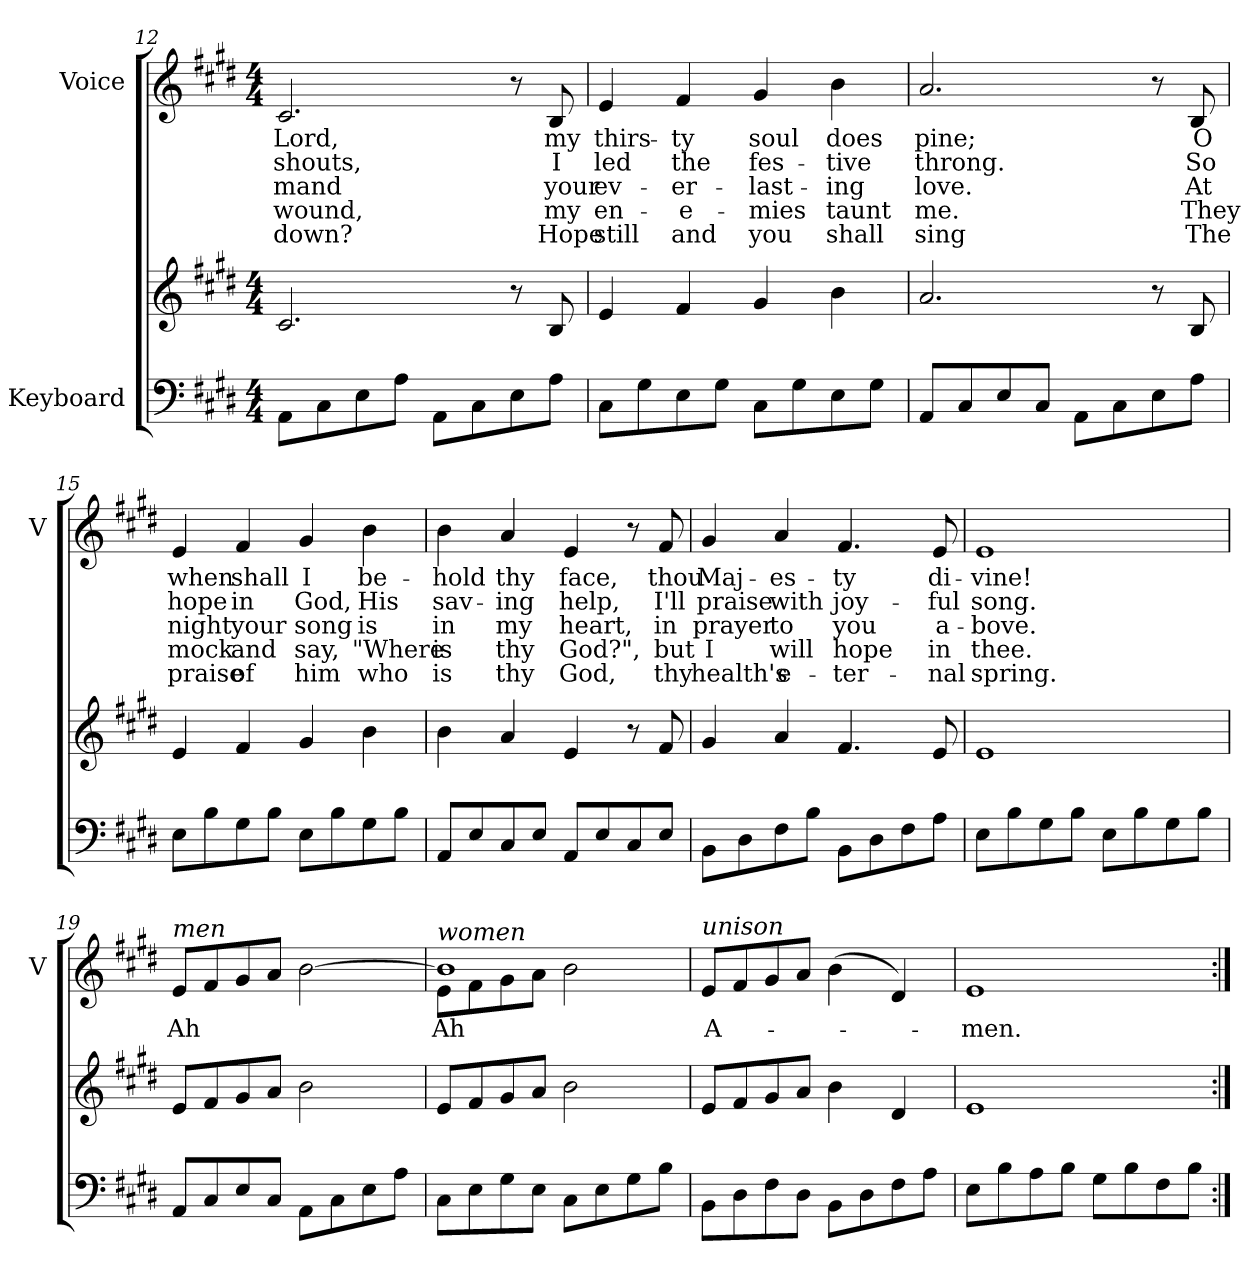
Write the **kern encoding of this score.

**kern	**kern	**kern	**text	**text	**text	**text	**text
*part2	*part2	*part1	*part1	*part1	*part1	*part1	*part1
*staff3	*staff2	*staff1	*staff1	*staff1	*staff1	*staff1	*staff1
*I"Keyboard	*	*I"Voice	*	*	*	*	*
*	*	*I'V	*	*	*	*	*
*clefF4	*clefG2	*clefG2	*	*	*	*	*
*k[f#c#g#d#]	*k[f#c#g#d#]	*k[f#c#g#d#]	*	*	*	*	*
*M4/4	*M4/4	*M4/4	*	*	*	*	*
=12	=12	=12	=12	=12	=12	=12	=12
8AA\L	2.c#/	2.c#/	-Lord,	-shouts,	-mand	-wound,	-down?
8C#\	.	.	.	.	.	.	.
8E\	.	.	.	.	.	.	.
8A\J	.	.	.	.	.	.	.
8AA\L	.	.	.	.	.	.	.
8C#\	.	.	.	.	.	.	.
8E\	8r	8r	.	.	.	.	.
8A\J	8B/	8B/	-my	-I	-your	-my	-Hope
!!LO:PB:g=z
=13	=13	=13	=13	=13	=13	=13	=13
8C#\L	4e/	4e/	-thirs-	-led	-ev-	-en-	-still
8G#\	.	.	.	.	.	.	.
8E\	4f#/	4f#/	-ty	-the	-er-	-e-	-and
8G#\J	.	.	.	.	.	.	.
8C#\L	4g#/	4g#/	-soul	-fes-	-last-	-mies	-you
8G#\	.	.	.	.	.	.	.
8E\	4b\	4b\	-does	-tive	-ing	-taunt	-shall
8G#\J	.	.	.	.	.	.	.
=14	=14	=14	=14	=14	=14	=14	=14
8AA/L	2.a/	2.a/	-pine;	-throng.	-love.	-me.	-sing
8C#/	.	.	.	.	.	.	.
8E/	.	.	.	.	.	.	.
8C#/J	.	.	.	.	.	.	.
8AA\L	.	.	.	.	.	.	.
8C#\	.	.	.	.	.	.	.
8E\	8r	8r	.	.	.	.	.
8A\J	8B/	8B/	-O	-So	-At	-They	-The
=15	=15	=15	=15	=15	=15	=15	=15
8E\L	4e/	4e/	-when	-hope	-night	-mock	-praise
8B\	.	.	.	.	.	.	.
8G#\	4f#/	4f#/	-shall	-in	-your	-and	-of
8B\J	.	.	.	.	.	.	.
8E\L	4g#/	4g#/	-I	-God,	-song	-say,	-him
8B\	.	.	.	.	.	.	.
8G#\	4b\	4b\	-be-	-His	-is	-"Where	-who
8B\J	.	.	.	.	.	.	.
=16	=16	=16	=16	=16	=16	=16	=16
8AA/L	4b\	4b\	-hold	-sav-	-in	-is	-is
8E/	.	.	.	.	.	.	.
8C#/	4a/	4a/	-thy	-ing	-my	-thy	-thy
8E/J	.	.	.	.	.	.	.
8AA/L	4e/	4e/	-face,	-help,	-heart,	-God?",	-God,
8E/	.	.	.	.	.	.	.
8C#/	8r	8r	.	.	.	.	.
8E/J	8f#/	8f#/	-thou	-I'll	-in	-but	-thy
!!LO:LB:g=z
=17	=17	=17	=17	=17	=17	=17	=17
8BB\L	4g#/	4g#/	-Maj-	-praise	-prayer	-I	-health's
8D#\	.	.	.	.	.	.	.
8F#\	4a/	4a/	-es-	-with	-to	-will	-e-
8B\J	.	.	.	.	.	.	.
8BB\L	4.f#/	4.f#/	-ty	-joy-	-you	-hope	-ter-
8D#\	.	.	.	.	.	.	.
8F#\	.	.	.	.	.	.	.
8A\J	8e/	8e/	-di-	-ful	-a-	-in	-nal
=18	=18	=18	=18	=18	=18	=18	=18
8E\L	1e	1e	-vine!	-song.	-bove.	-thee.	-spring.
8B\	.	.	.	.	.	.	.
8G#\	.	.	.	.	.	.	.
8B\J	.	.	.	.	.	.	.
8E\L	.	.	.	.	.	.	.
8B\	.	.	.	.	.	.	.
8G#\	.	.	.	.	.	.	.
8B\J	.	.	.	.	.	.	.
=19	=19	=19	=19	=19	=19	=19	=19
!	!	!LO:TX:a:i:t=men	!	!	!	!	!
8AA/L	8e/L	8e/L	-Ah	.	.	.	.
8C#/	8f#/	8f#/	.	.	.	.	.
8E/	8g#/	8g#/	.	.	.	.	.
8C#/J	8a/J	8a/J	.	.	.	.	.
8AA\L	2b\	[2b\	.	.	.	.	.
8C#\	.	.	.	.	.	.	.
8E\	.	.	.	.	.	.	.
8A\J	.	.	.	.	.	.	.
=20	=20	=20	=20	=20	=20	=20	=20
*	*	*^	*	*	*	*	*
!	!	!LO:TX:a:i:t=women	!	!	!	!	!	!
8C#\L	8e/L	1b]	8e\L	-Ah	.	.	.	.
8E\	8f#/	.	8f#\	.	.	.	.	.
8G#\	8g#/	.	8g#\	.	.	.	.	.
8E\J	8a/J	.	8a\J	.	.	.	.	.
8C#\L	2b\	.	2b\	.	.	.	.	.
8E\	.	.	.	.	.	.	.	.
8G#\	.	.	.	.	.	.	.	.
8B\J	.	.	.	.	.	.	.	.
*	*	*v	*v	*	*	*	*	*
=21	=21	=21	=21	=21	=21	=21	=21
!	!	!LO:TX:a:i:t=unison	!	!	!	!	!
8BB\L	8e/L	8e/L	-A-	.	.	.	.
8D#\	8f#/	8f#/	.	.	.	.	.
8F#\	8g#/	8g#/	.	.	.	.	.
8D#\J	8a/J	8a/J	.	.	.	.	.
8BB\L	4b\	(4b\	.	.	.	.	.
8D#\	.	.	.	.	.	.	.
8F#\	4d#/	4d#/)	.	.	.	.	.
8A\J	.	.	.	.	.	.	.
!!LO:LB:g=z
=22	=22	=22	=22	=22	=22	=22	=22
8E\L	1e	1e	-men.	.	.	.	.
8B\	.	.	.	.	.	.	.
8A\	.	.	.	.	.	.	.
8B\J	.	.	.	.	.	.	.
8G#\L	.	.	.	.	.	.	.
8B\	.	.	.	.	.	.	.
8F#\	.	.	.	.	.	.	.
8B\J	.	.	.	.	.	.	.
=:|!	=:|!	=:|!	=:|!	=:|!	=:|!	=:|!	=:|!
*-	*-	*-	*-	*-	*-	*-	*-
